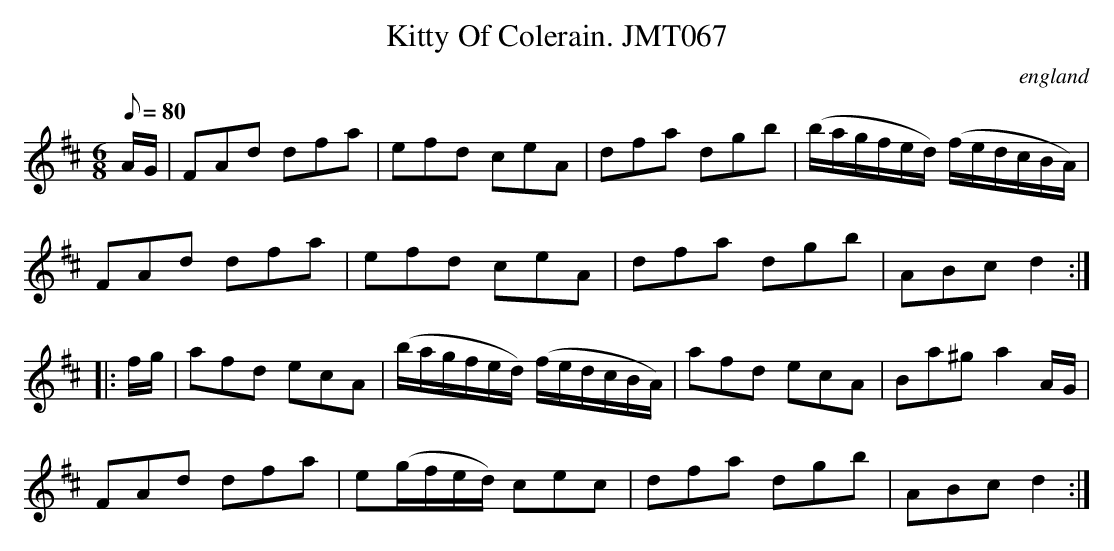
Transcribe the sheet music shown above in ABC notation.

X:1
T:Kitty Of Colerain. JMT067
O:england
M:6/8
L:1/8
Q:80
K:D
A/G/|FAd dfa|efd ceA|dfa dgb|(b/a/g/f/e/d/) (f/e/d/c/B/A/)|
FAd dfa|efd ceA|dfa dgb|ABcd2:|
|:f/g/|afd ecA|(b/a/g/f/e/d/) (f/e/d/c/B/A/)|afd ecA|Ba^g a2A/G/|
FAd dfa|e(g/f/e/d/) cec|dfa dgb|ABcd2:|]
